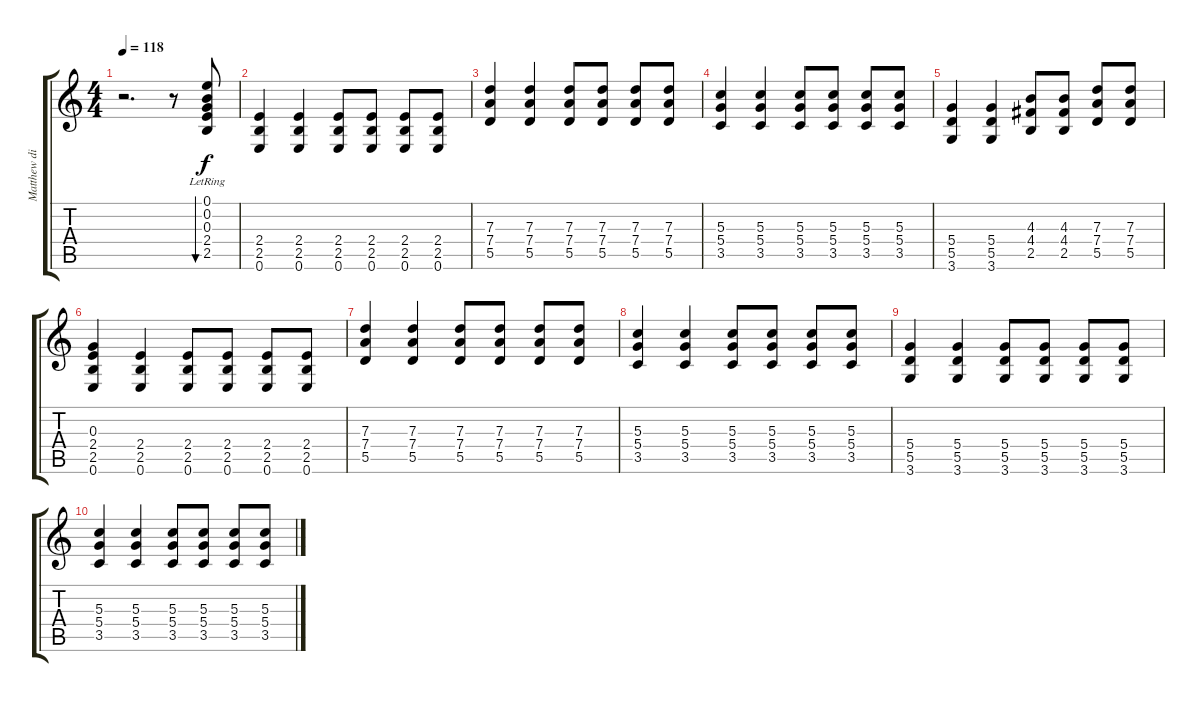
\track ("Matthew disto" "Matthew di") {instrument overdrivenguitar}
\staff {score tabs}
\tuning (E4 B3 G3 D3 A2 E2) {hide}
\ts (4 4)
\tempo 118
\clef g2
\ks c
r.2{d dy f} r.8 (0.1{lr} 0.2{lr} 0.3{lr} 2.4 2.5).8{bu 240} |
(2.4 2.5 0.6).4 (2.4 2.5 0.6).4 (2.4 2.5 0.6).8 (2.4 2.5 0.6).8 (2.4 2.5 0.6).8 (2.4 2.5 0.6).8 |
(7.3 7.4 5.5).4 (7.3 7.4 5.5).4 (7.3 7.4 5.5).8 (7.3 7.4 5.5).8 (7.3 7.4 5.5).8 (7.3 7.4 5.5).8 |
(5.3 5.4 3.5).4 (5.3 5.4 3.5).4 (5.3 5.4 3.5).8 (5.3 5.4 3.5).8 (5.3 5.4 3.5).8 (5.3 5.4 3.5).8 |
(5.4 5.5 3.6).4 (5.4 5.5 3.6).4 (4.3 4.4 2.5).8 (4.3 4.4 2.5).8 (7.3 7.4 5.5).8 (7.3 7.4 5.5).8 |
(0.3 2.4 2.5 0.6).4 (2.4 2.5 0.6).4 (2.4 2.5 0.6).8 (2.4 2.5 0.6).8 (2.4 2.5 0.6).8 (2.4 2.5 0.6).8 |
(7.3 7.4 5.5).4 (7.3 7.4 5.5).4 (7.3 7.4 5.5).8 (7.3 7.4 5.5).8 (7.3 7.4 5.5).8 (7.3 7.4 5.5).8 |
(5.3 5.4 3.5).4 (5.3 5.4 3.5).4 (5.3 5.4 3.5).8 (5.3 5.4 3.5).8 (5.3 5.4 3.5).8 (5.3 5.4 3.5).8 |
(5.4 5.5 3.6).4 (5.4 5.5 3.6).4 (5.4 5.5 3.6).8 (5.4 5.5 3.6).8 (5.4 5.5 3.6).8 (5.4 5.5 3.6).8 |
(5.3 5.4 3.5).4 (5.3 5.4 3.5).4 (5.3 5.4 3.5).8 (5.3 5.4 3.5).8 (5.3 5.4 3.5).8 (5.3 5.4 3.5).8
